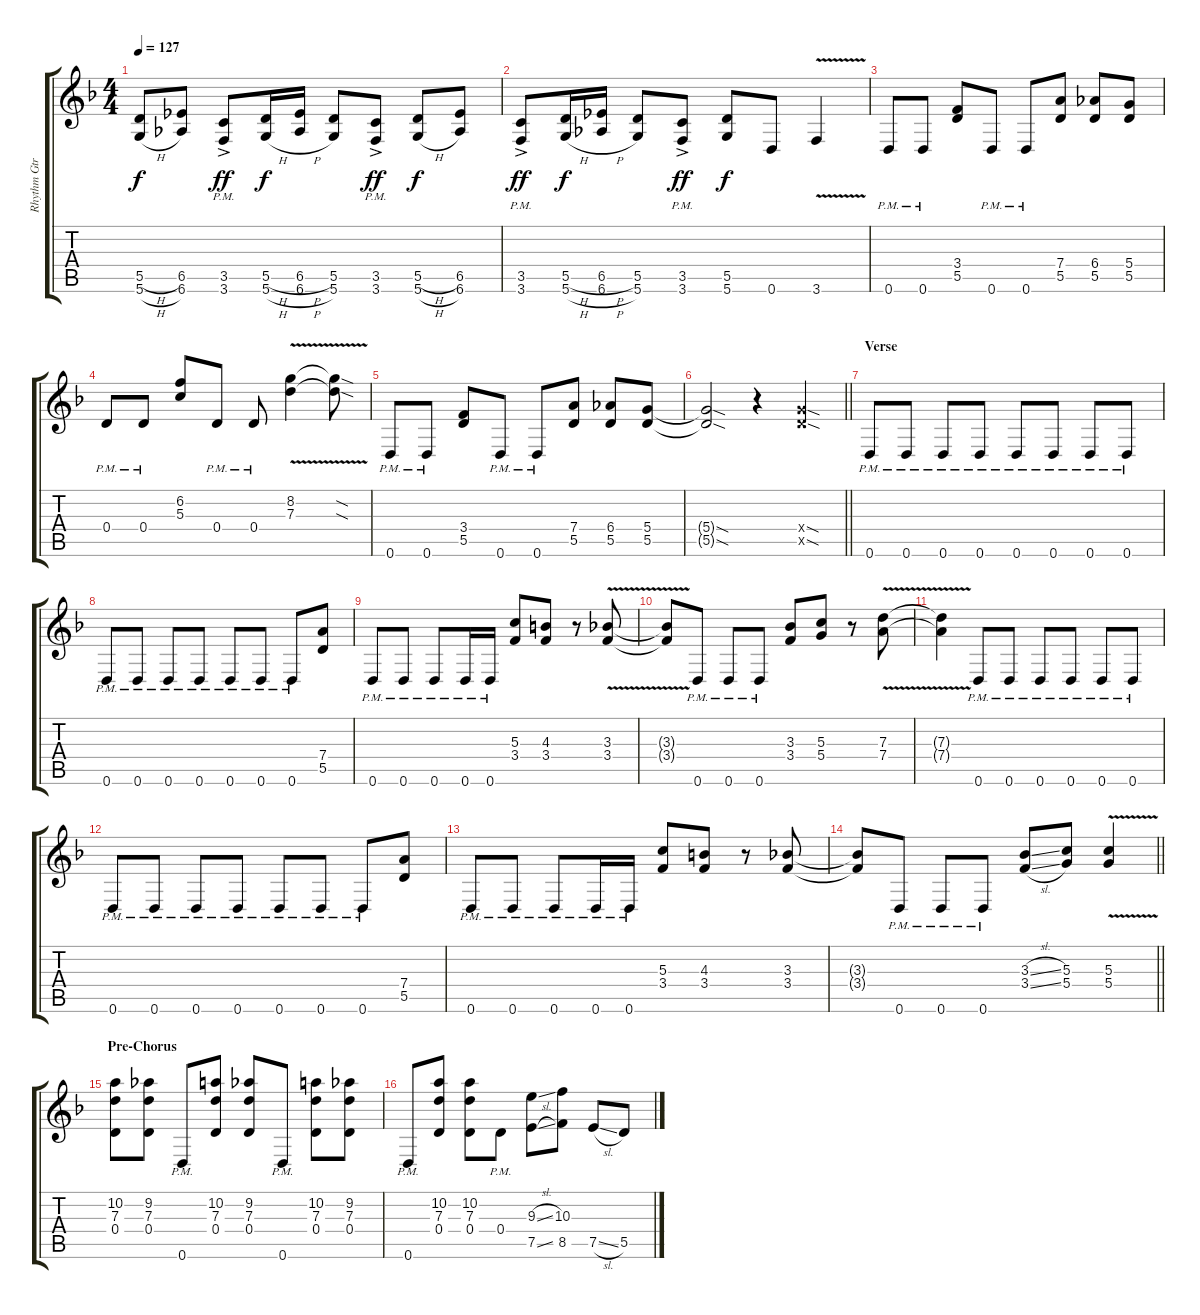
\track ("Rhythm Gtr." "Rhythm Gtr") {instrument distortionguitar}
\staff {score tabs}
\tuning (E4 B3 G3 D3 A2 D2) {hide}
\ts (4 4)
\tempo 127
\clef g2
\ks dminor
(5.5{h} 5.6{h}).8{dy f} (6.5 6.6).8 (3.5{ac pm} 3.6{ac pm}).8{dy ff} (5.5{h} 5.6{h}).16{dy f} (6.5{h} 6.6{h}).16 (5.5 5.6).8 (3.5{ac pm} 3.6{ac pm}).8{dy ff} (5.5{h} 5.6{h}).8{dy f} (6.5 6.6).8 |
(3.5{ac pm} 3.6{ac pm}).8{dy ff} (5.5{h} 5.6{h}).16{dy f} (6.5{h} 6.6{h}).16 (5.5 5.6).8 (3.5{ac pm} 3.6{ac pm}).8{dy ff} (5.5 5.6).8{dy f} 0.6.8 3.6{v}.4 |
0.6{pm}.8 0.6{pm}.8 (3.4 5.5).8 0.6{pm}.8 0.6{pm}.8 (7.4 5.5).8 (6.4 5.5).8 (5.4 5.5).8 |
0.4{pm}.8 0.4{pm}.8 (6.2 5.3).8 0.4{pm}.8 0.4{pm}.8 (8.2{v} 7.3{v}).4 (8.2{sod t} 7.3{sod t}).8 |
0.6{pm}.8 0.6{pm}.8 (3.4 5.5).8 0.6{pm}.8 0.6{pm}.8 (7.4 5.5).8 (6.4 5.5).8 (5.4 5.5).8 |
\barLineRight lightlight
(5.4{sod t} 5.5{sod t}).2 r.4 (5.4{sod x} 5.5{sod x}).4 |
\section ("" "Verse")
0.6{pm}.8 0.6{pm}.8 0.6{pm}.8 0.6{pm}.8 0.6{pm}.8 0.6{pm}.8 0.6{pm}.8 0.6{pm}.8 |
0.6{pm}.8 0.6{pm}.8 0.6{pm}.8 0.6{pm}.8 0.6{pm}.8 0.6{pm}.8 0.6{pm}.8 (7.4 5.5).8 |
0.6{pm}.8 0.6{pm}.8 0.6{pm}.8 0.6{pm}.16 0.6{pm}.16 (5.3 3.4).8 (4.3 3.4).8 r.8 (3.3{v} 3.4{v}).8 |
(3.3{t} 3.4{t}).8 0.6{pm}.8 0.6{pm}.8 0.6{pm}.8 (3.3 3.4).8 (5.3 5.4).8 r.8 (7.3{v} 7.4{v}).8 |
(7.3{t} 7.4{t}).4 0.6{pm}.8 0.6{pm}.8 0.6{pm}.8 0.6{pm}.8 0.6{pm}.8 0.6{pm}.8 |
0.6{pm}.8 0.6{pm}.8 0.6{pm}.8 0.6{pm}.8 0.6{pm}.8 0.6{pm}.8 0.6{pm}.8 (7.4 5.5).8 |
0.6{pm}.8 0.6{pm}.8 0.6{pm}.8 0.6{pm}.16 0.6{pm}.16 (5.3 3.4).8 (4.3 3.4).8 r.8 (3.3 3.4).8 |
\barLineRight lightlight
(3.3{t} 3.4{t}).8 0.6{pm}.8 0.6{pm}.8 0.6{pm}.8 (3.3{sl} 3.4{sl}).8 (5.3 5.4).8 (5.3{v} 5.4{v}).4 |
\section ("" "Pre-Chorus")
(10.2 7.3 0.4).8 (9.2 7.3 0.4).8 0.6{pm}.8 (10.2 7.3 0.4).8 (9.2 7.3 0.4).8 0.6{pm}.8 (10.2 7.3 0.4).8 (9.2 7.3 0.4).8 |
0.6{pm}.8 (10.2 7.3 0.4).8 (10.2 7.3 0.4).8 0.4{pm}.8 (9.3{sl} 7.5{sl}).8 (10.3 8.5).8 7.5{sl}.8 5.5.8
